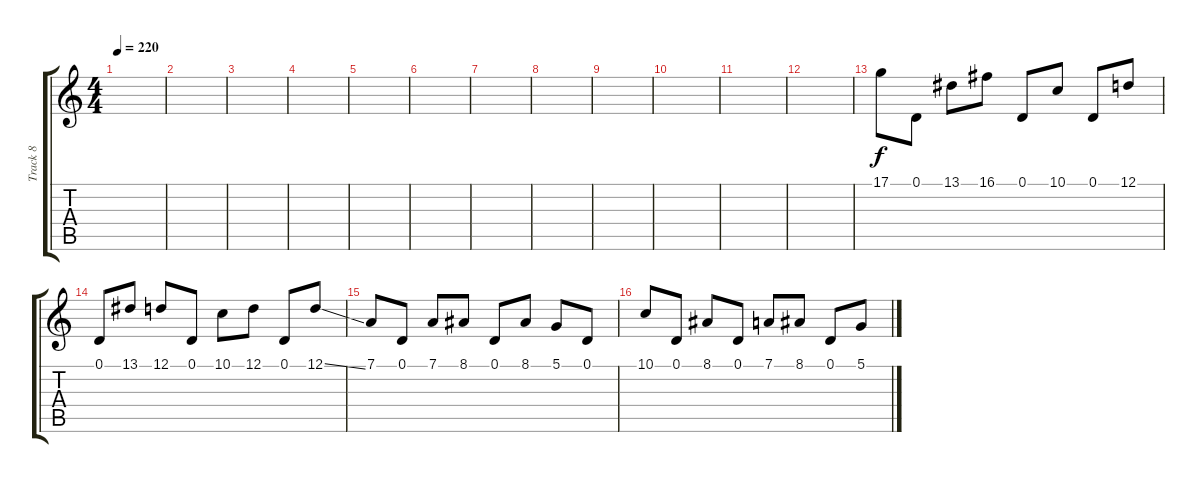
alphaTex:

\track ("Track 8" "Track 8") {instrument lead8bassandlead}
\staff {score tabs}
\tuning (D4 A3 F3 C3 G2 D2) {hide}
\ts (4 4)
\tempo 220
\clef g2
\ks c
|
|
|
|
|
|
|
|
|
|
|
|
17.1.8 0.1.8 13.1.8 16.1.8 0.1.8 10.1.8 0.1.8 12.1.8 |
0.1.8 13.1.8 12.1.8 0.1.8 10.1.8 12.1.8 0.1.8 12.1{ss}.8 |
7.1.8 0.1.8 7.1.8 8.1.8 0.1.8 8.1.8 5.1.8 0.1.8 |
10.1.8 0.1.8 8.1.8 0.1.8 7.1.8 8.1.8 0.1.8 5.1.8
